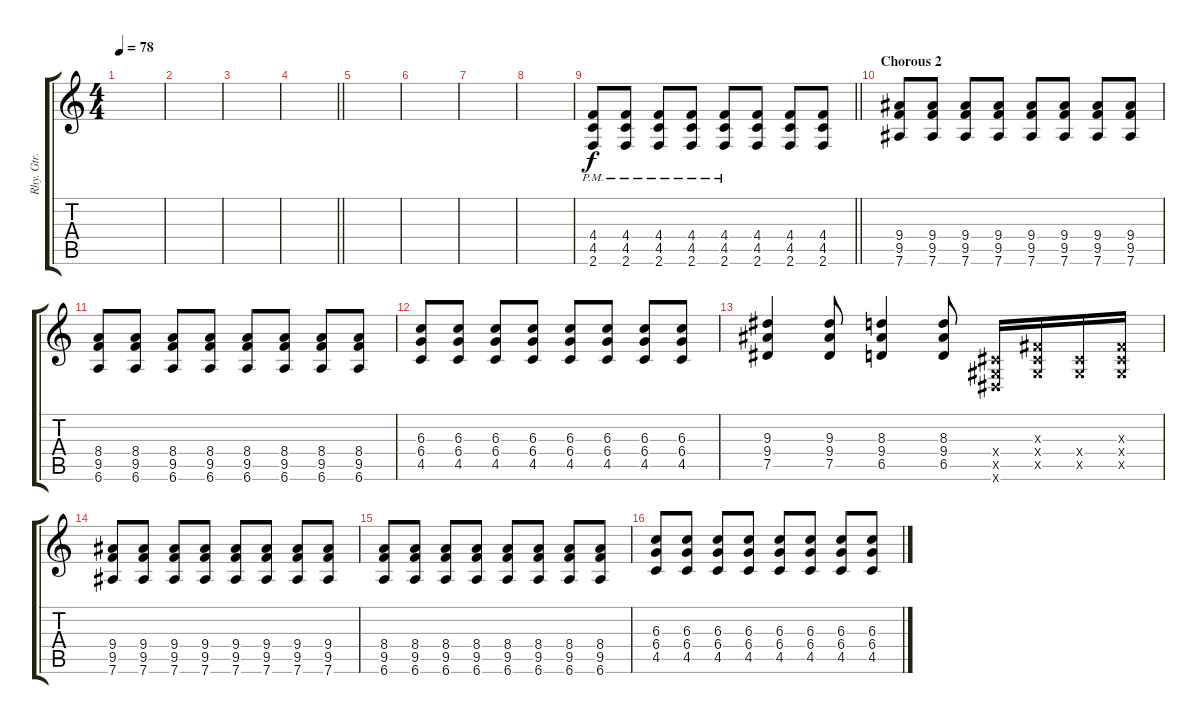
\track ("Rhy. Gtr. 1" "Rhy. Gtr. ") {instrument distortionguitar}
\staff {score tabs}
\tuning (Eb4 Bb3 Gb3 Db3 Ab2 Eb2) {hide}
\ts (4 4)
\tempo 78
\clef g2
\ks c
|
|
|
\barLineRight lightlight
|
\section ("" "")
|
|
|
|
\barLineRight lightlight
(4.4{pm} 4.5{pm} 2.6{pm}).8 (4.4{pm} 4.5{pm} 2.6{pm}).8 (4.4{pm} 4.5{pm} 2.6).8 (4.4{pm} 4.5{pm} 2.6).8 (4.4{pm} 4.5 2.6).8 (4.4 4.5 2.6).8 (4.4 4.5 2.6).8 (4.4 4.5 2.6).8 |
\section ("" "Chorous 2")
(9.4 9.5 7.6).8 (9.4 9.5 7.6).8 (9.4 9.5 7.6).8 (9.4 9.5 7.6).8 (9.4 9.5 7.6).8 (9.4 9.5 7.6).8 (9.4 9.5 7.6).8 (9.4 9.5 7.6).8 |
(8.4 9.5 6.6).8 (8.4 9.5 6.6).8 (8.4 9.5 6.6).8 (8.4 9.5 6.6).8 (8.4 9.5 6.6).8 (8.4 9.5 6.6).8 (8.4 9.5 6.6).8 (8.4 9.5 6.6).8 |
(6.3 6.4 4.5).8 (6.3 6.4 4.5).8 (6.3 6.4 4.5).8 (6.3 6.4 4.5).8 (6.3 6.4 4.5).8 (6.3 6.4 4.5).8 (6.3 6.4 4.5).8 (6.3 6.4 4.5).8 |
(9.3 9.4 7.5).4 (9.3 9.4 7.5).8 (8.3 9.4 6.5).4 (8.3 9.4 6.5).8 (0.4{x} 0.5{x} 0.6{x}).16 (0.3{x} 0.4{x} 0.5{x}).16 (0.4{x} 0.5{x}).16 (0.3{x} 0.4{x} 0.5{x}).16 |
(9.4 9.5 7.6).8 (9.4 9.5 7.6).8 (9.4 9.5 7.6).8 (9.4 9.5 7.6).8 (9.4 9.5 7.6).8 (9.4 9.5 7.6).8 (9.4 9.5 7.6).8 (9.4 9.5 7.6).8 |
(8.4 9.5 6.6).8 (8.4 9.5 6.6).8 (8.4 9.5 6.6).8 (8.4 9.5 6.6).8 (8.4 9.5 6.6).8 (8.4 9.5 6.6).8 (8.4 9.5 6.6).8 (8.4 9.5 6.6).8 |
(6.3 6.4 4.5).8 (6.3 6.4 4.5).8 (6.3 6.4 4.5).8 (6.3 6.4 4.5).8 (6.3 6.4 4.5).8 (6.3 6.4 4.5).8 (6.3 6.4 4.5).8 (6.3 6.4 4.5).8
